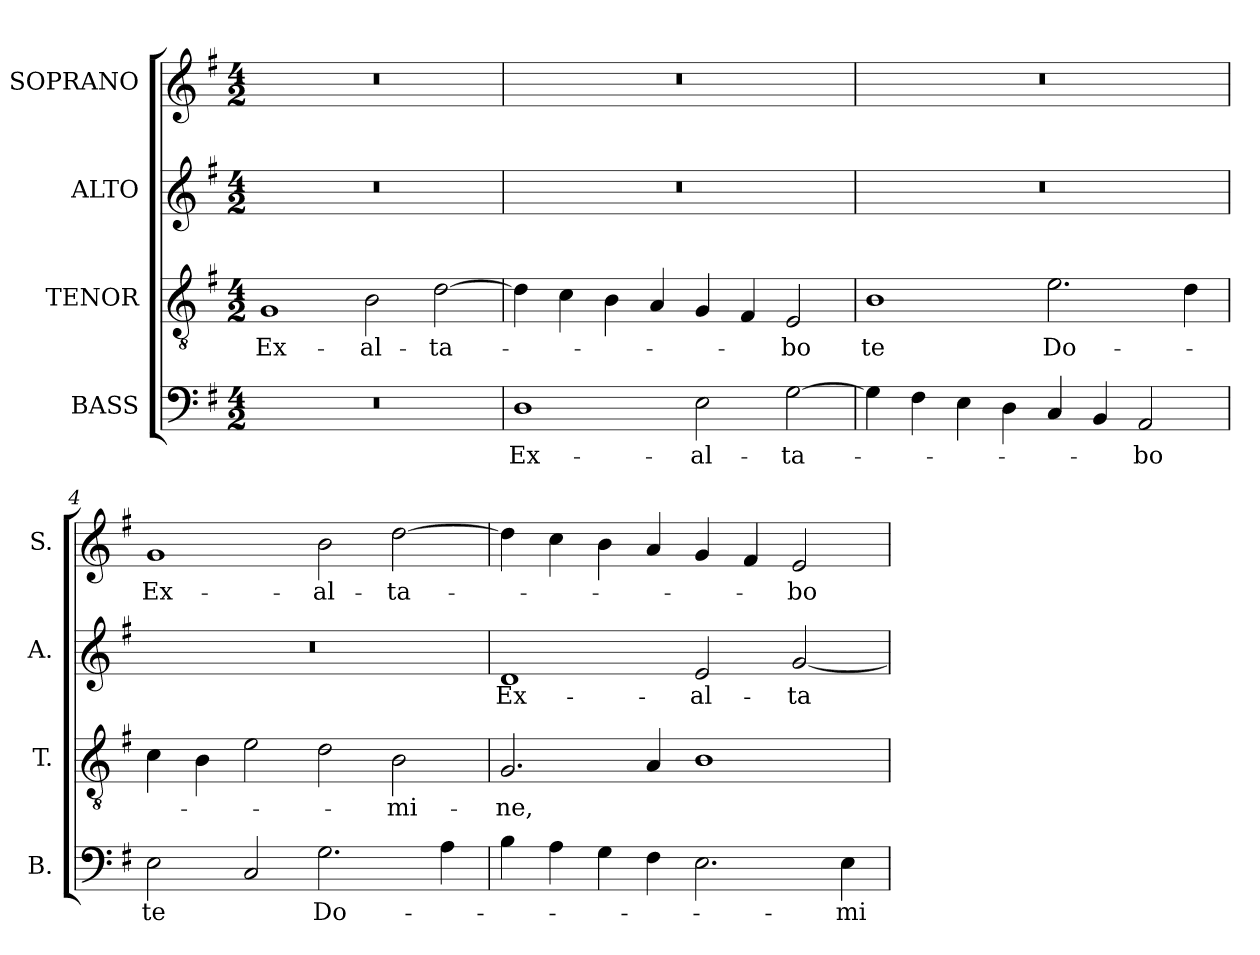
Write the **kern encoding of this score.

**kern	**text	**kern	**text	**kern	**text	**kern	**text
*part4	*part4	*part3	*part3	*part2	*part2	*part1	*part1
*staff4	*staff4	*staff3	*staff3	*staff2	*staff2	*staff1	*staff1
*I"BASS	*	*I"TENOR	*	*I"ALTO	*	*I"SOPRANO	*
*I'B.	*	*I'T.	*	*I'A.	*	*I'S.	*
!!LO:PB:g=z
*clefF4	*	*clefGv2	*	*clefG2	*	*clefG2	*
*	*	*ITrd7c12	*	*	*	*	*
*k[f#]	*	*k[f#]	*	*k[f#]	*	*k[f#]	*
*G:	*	*G:	*	*G:	*	*G:	*
*M4/2	*	*M4/2	*	*M4/2	*	*M4/2	*
*MM240	*	*MM240	*	*MM240	*	*MM240	*
=1	=1	=1	=1	=1	=1	=1	=1
!LO:N:vis=1	!	!	!	!	!	!	!
!	!	!	!LO:LY:b:color=#000000	!LO:N:vis=1	!	!LO:N:vis=1	!
0r	.	1GGi	Ex-	0r	.	0r	.
!	!	!	!LO:LY:b:color=#000000	!	!	!	!
.	.	2BBi\	-al-	.	.	.	.
!	!	!	!LO:LY:b:color=#000000	!	!	!	!
.	.	[2Di\	-ta-	.	.	.	.
=2	=2	=2	=2	=2	=2	=2	=2
!	!LO:LY:b:color=#000000	!	!	!LO:N:vis=1	!	!LO:N:vis=1	!
1Di	Ex-	4Di\]	.	0r	.	0r	.
.	.	4Ci\	.	.	.	.	.
.	.	4BBi\	.	.	.	.	.
.	.	4AAi/	.	.	.	.	.
!	!LO:LY:b:color=#000000	!	!	!	!	!	!
2Ei\	-al-	4GGi/	.	.	.	.	.
.	.	4FF#i/	.	.	.	.	.
!	!LO:LY:b:color=#000000	!	!	!	!	!	!
!	!	!	!LO:LY:b:color=#000000	!	!	!	!
[2Gi\	-ta-	2EEi/	-bo	.	.	.	.
=3	=3	=3	=3	=3	=3	=3	=3
!	!	!	!LO:LY:b:color=#000000	!LO:N:vis=1	!	!LO:N:vis=1	!
4Gi\]	.	1BBi	te	0r	.	0r	.
4F#i\	.	.	.	.	.	.	.
4Ei\	.	.	.	.	.	.	.
4Di\	.	.	.	.	.	.	.
!	!	!	!LO:LY:b:color=#000000	!	!	!	!
4Ci/	.	2.Ei\	Do-	.	.	.	.
4BBi/	.	.	.	.	.	.	.
!	!LO:LY:b:color=#000000	!	!	!	!	!	!
2AAi/	-bo	.	.	.	.	.	.
.	.	4Di\	.	.	.	.	.
=4	=4	=4	=4	=4	=4	=4	=4
!	!LO:LY:b:color=#000000	!	!	!LO:N:vis=1	!	!	!
!	!	!	!	!	!	!	!LO:LY:b:color=#000000
2Ei\	te	4Ci\	.	0r	.	1gi	Ex-
.	.	4BBi\	.	.	.	.	.
2Ci/	.	2Ei\	.	.	.	.	.
!	!LO:LY:b:color=#000000	!	!	!	!	!	!
!	!	!	!	!	!	!	!LO:LY:b:color=#000000
2.Gi\	Do-	2Di\	.	.	.	2bi\	-al-
!	!	!	!LO:LY:b:color=#000000	!	!	!	!
!	!	!	!	!	!	!	!LO:LY:b:color=#000000
.	.	2BBi\	-mi-	.	.	[2ddi\	-ta-
4Ai\	.	.	.	.	.	.	.
=5	=5	=5	=5	=5	=5	=5	=5
!	!	!	!LO:LY:b:color=#000000	!	!	!	!
!	!	!	!	!	!LO:LY:b:color=#000000	!	!
4Bi\	.	2.GGi/	-ne,	1di	Ex-	4ddi\]	.
4Ai\	.	.	.	.	.	4cci\	.
4Gi\	.	.	.	.	.	4bi\	.
4F#i\	.	4AAi/	.	.	.	4ai/	.
!	!	!	!	!	!LO:LY:b:color=#000000	!	!
2.Ei\	.	1BBi	.	2ei/	-al-	4gi/	.
.	.	.	.	.	.	4f#i/	.
!	!	!	!	!	!LO:LY:b:color=#000000	!	!
!	!	!	!	!	!	!	!LO:LY:b:color=#000000
.	.	.	.	[2gi/	-ta-	2ei/	-bo
!	!LO:LY:b:color=#000000	!	!	!	!	!	!
4Ei\	-mi-	.	.	.	.	.	.
=	=	=	=	=	=	=	=
*-	*-	*-	*-	*-	*-	*-	*-
